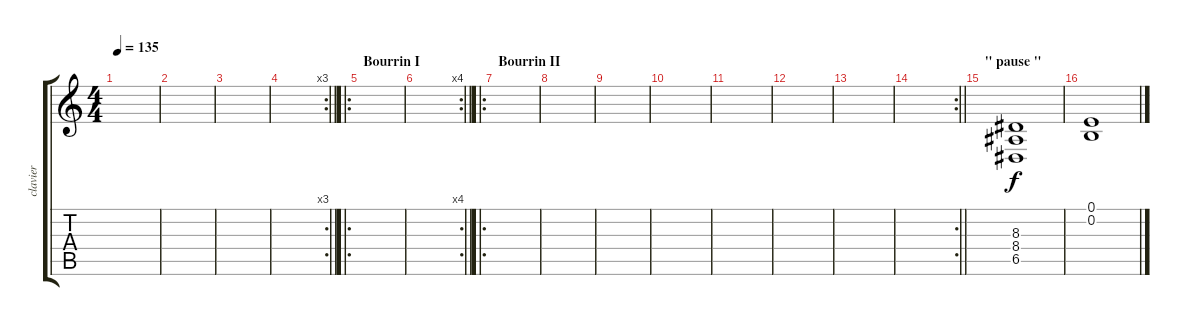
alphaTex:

\track ("clavier" "clavier") {instrument tremolostrings}
\staff {score tabs}
\tuning (E4 B3 G3 D3 A2 E2) {hide}
\ts (4 4)
\tempo 135
\clef g2
\ks c
|
|
|
\rc 3
\barLineRight lightlight
|
\ro
\section ("" "Bourrin I")
|
\rc 4
\barLineRight lightlight
|
\ro
\section ("" "Bourrin II")
|
|
|
|
|
|
|
\rc 2
\barLineRight lightlight
|
\section ("" "\" pause \"")
(8.3 8.4 6.5).1 |
(0.1 0.2).1
